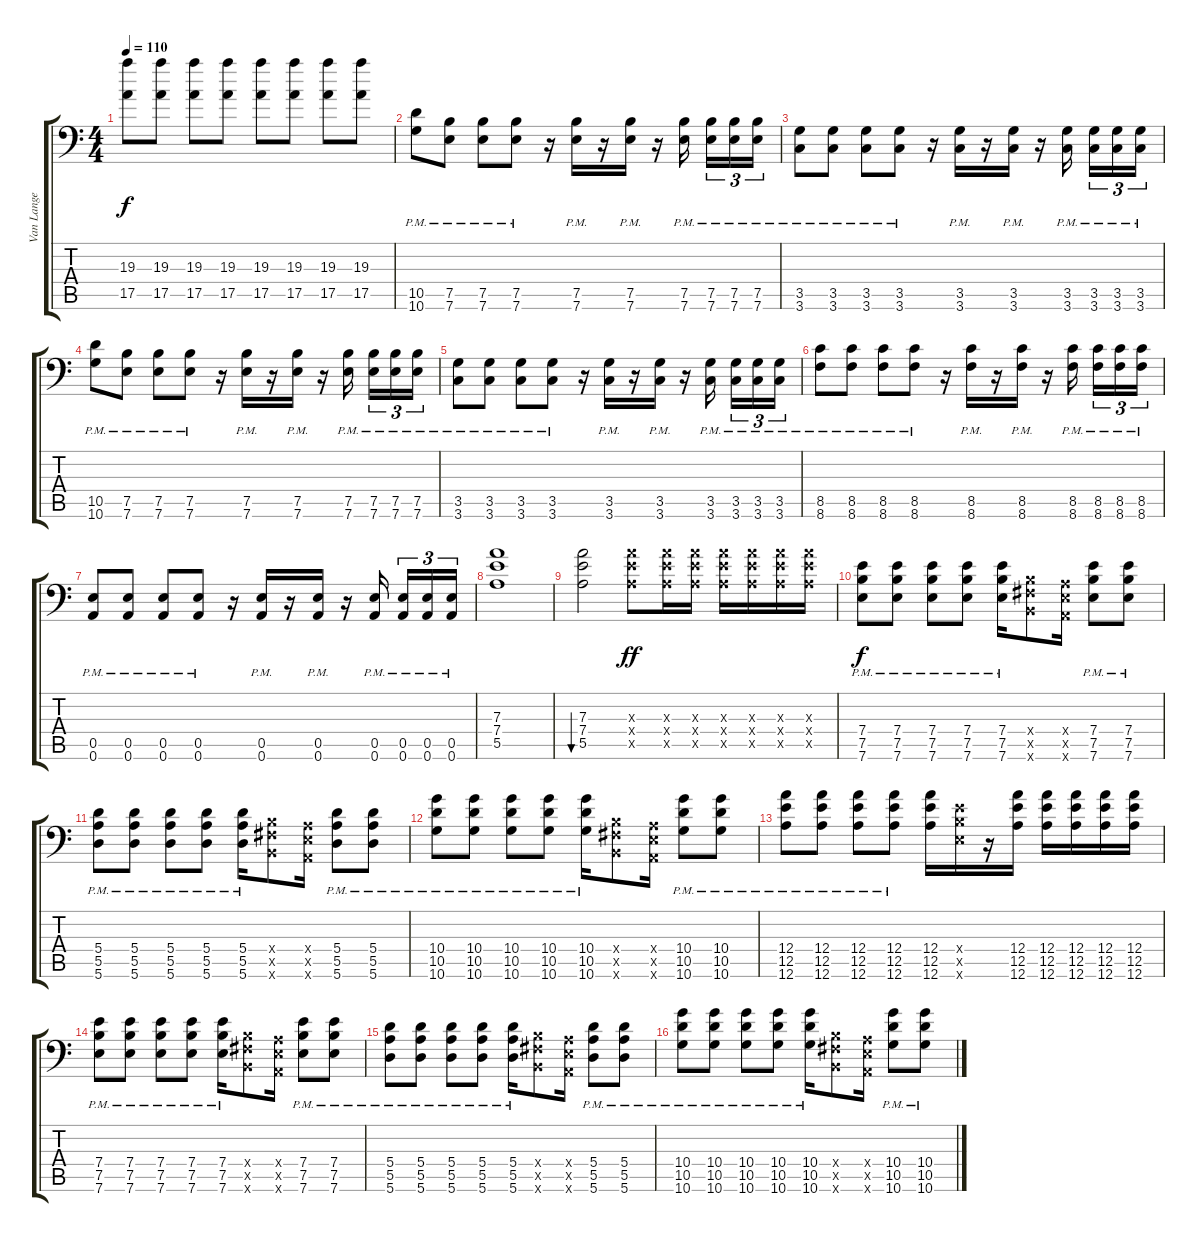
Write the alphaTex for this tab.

\track ("Van Lange" "Van Lange") {instrument distortionguitar}
\staff {score tabs}
\tuning (B3 Gb3 D3 A2 E2 A1) {hide}
\ts (4 4)
\tempo 110
\clef f4
\ks c
(19.3 17.5).8{dy f} (19.3 17.5).8 (19.3 17.5).8 (19.3 17.5).8 (19.3 17.5).8 (19.3 17.5).8 (19.3 17.5).8 (19.3 17.5).8 |
(10.5{pm} 10.6{pm}).8 (7.5{pm} 7.6{pm}).8 (7.5{pm} 7.6{pm}).8 (7.5{pm} 7.6{pm}).8 r.16 (7.5{pm} 7.6{pm}).16 r.16 (7.5{pm} 7.6{pm}).16 r.16 (7.5{pm} 7.6{pm}).16{beam splitsecondary} (7.5{pm} 7.6{pm}).16{tu (3 2)} (7.5{pm} 7.6{pm}).16{tu (3 2)} (7.5{pm} 7.6{pm}).16{tu (3 2)} |
(3.5{pm} 3.6{pm}).8 (3.5{pm} 3.6{pm}).8 (3.5{pm} 3.6{pm}).8 (3.5{pm} 3.6{pm}).8 r.16 (3.5{pm} 3.6{pm}).16 r.16 (3.5{pm} 3.6{pm}).16 r.16 (3.5{pm} 3.6{pm}).16{beam splitsecondary} (3.5{pm} 3.6{pm}).16{tu (3 2)} (3.5{pm} 3.6{pm}).16{tu (3 2)} (3.5{pm} 3.6{pm}).16{tu (3 2)} |
(10.5{pm} 10.6{pm}).8 (7.5{pm} 7.6{pm}).8 (7.5{pm} 7.6{pm}).8 (7.5{pm} 7.6{pm}).8 r.16 (7.5{pm} 7.6{pm}).16 r.16 (7.5{pm} 7.6{pm}).16 r.16 (7.5{pm} 7.6{pm}).16{beam splitsecondary} (7.5{pm} 7.6{pm}).16{tu (3 2)} (7.5{pm} 7.6{pm}).16{tu (3 2)} (7.5{pm} 7.6{pm}).16{tu (3 2)} |
(3.5{pm} 3.6{pm}).8 (3.5{pm} 3.6{pm}).8 (3.5{pm} 3.6{pm}).8 (3.5{pm} 3.6{pm}).8 r.16 (3.5{pm} 3.6{pm}).16 r.16 (3.5{pm} 3.6{pm}).16 r.16 (3.5{pm} 3.6{pm}).16{beam splitsecondary} (3.5{pm} 3.6{pm}).16{tu (3 2)} (3.5{pm} 3.6{pm}).16{tu (3 2)} (3.5{pm} 3.6{pm}).16{tu (3 2)} |
(8.5{pm} 8.6{pm}).8 (8.5{pm} 8.6{pm}).8 (8.5{pm} 8.6{pm}).8 (8.5{pm} 8.6{pm}).8 r.16 (8.5{pm} 8.6{pm}).16 r.16 (8.5{pm} 8.6{pm}).16 r.16 (8.5{pm} 8.6{pm}).16{beam splitsecondary} (8.5{pm} 8.6{pm}).16{tu (3 2)} (8.5{pm} 8.6{pm}).16{tu (3 2)} (8.5{pm} 8.6{pm}).16{tu (3 2)} |
(0.5{pm} 0.6{pm}).8 (0.5{pm} 0.6{pm}).8 (0.5{pm} 0.6{pm}).8 (0.5{pm} 0.6{pm}).8 r.16 (0.5{pm} 0.6{pm}).16 r.16 (0.5{pm} 0.6{pm}).16 r.16 (0.5{pm} 0.6{pm}).16{beam splitsecondary} (0.5{pm} 0.6{pm}).16{tu (3 2)} (0.5{pm} 0.6{pm}).16{tu (3 2)} (0.5{pm} 0.6{pm}).16{tu (3 2)} |
(7.3 7.4 5.5).1 |
(7.3 7.4 5.5).2{bu 60} (7.3{x} 7.4{x} 5.5{x}).8{dy ff} (7.3{x} 7.4{x} 5.5{x}).16 (7.3{x} 7.4{x} 5.5{x}).16 (7.3{x} 7.4{x} 5.5{x}).16 (7.3{x} 7.4{x} 5.5{x}).16 (7.3{x} 7.4{x} 5.5{x}).16 (7.3{x} 7.4{x} 5.5{x}).16 |
(7.4{pm} 7.5{pm} 7.6{pm}).8{dy f} (7.4{pm} 7.5{pm} 7.6{pm}).8 (7.4{pm} 7.5{pm} 7.6{pm}).8 (7.4{pm} 7.5{pm} 7.6{pm}).8 (7.4{pm} 7.5{pm} 7.6{pm}).16 (2.4{x} 2.5{x} 2.6{x}).8 (0.4{x} 0.5{x} 0.6{x}).16 (7.4{pm} 7.5{pm} 7.6{pm}).8 (7.4{pm} 7.5{pm} 7.6{pm}).8 |
(5.4{pm} 5.5{pm} 5.6{pm}).8 (5.4{pm} 5.5{pm} 5.6{pm}).8 (5.4{pm} 5.5{pm} 5.6{pm}).8 (5.4{pm} 5.5{pm} 5.6{pm}).8 (5.4{pm} 5.5{pm} 5.6{pm}).16 (2.4{x} 2.5{x} 2.6{x}).8 (0.4{x} 0.5{x} 0.6{x}).16 (5.4{pm} 5.5{pm} 5.6{pm}).8 (5.4{pm} 5.5{pm} 5.6{pm}).8 |
(10.4{pm} 10.5{pm} 10.6{pm}).8 (10.4{pm} 10.5{pm} 10.6{pm}).8 (10.4{pm} 10.5{pm} 10.6{pm}).8 (10.4{pm} 10.5{pm} 10.6{pm}).8 (10.4{pm} 10.5{pm} 10.6{pm}).16 (2.4{x} 2.5{x} 2.6{x}).8 (0.4{x} 0.5{x} 0.6{x}).16 (10.4{pm} 10.5{pm} 10.6{pm}).8 (10.4{pm} 10.5{pm} 10.6{pm}).8 |
(12.4{pm} 12.5{pm} 12.6{pm}).8 (12.4{pm} 12.5{pm} 12.6{pm}).8 (12.4{pm} 12.5{pm} 12.6{pm}).8 (12.4{pm} 12.5{pm} 12.6{pm}).8 (12.4 12.5 12.6).16 (7.4{x} 7.5{x} 7.6{x}).16 r.16 (12.4 12.5 12.6).16 (12.4 12.5 12.6).16 (12.4 12.5 12.6).16 (12.4 12.5 12.6).16 (12.4 12.5 12.6).16 |
(7.4{pm} 7.5{pm} 7.6{pm}).8 (7.4{pm} 7.5{pm} 7.6{pm}).8 (7.4{pm} 7.5{pm} 7.6{pm}).8 (7.4{pm} 7.5{pm} 7.6{pm}).8 (7.4{pm} 7.5{pm} 7.6{pm}).16 (2.4{x} 2.5{x} 2.6{x}).8 (0.4{x} 0.5{x} 0.6{x}).16 (7.4{pm} 7.5{pm} 7.6{pm}).8 (7.4{pm} 7.5{pm} 7.6{pm}).8 |
(5.4{pm} 5.5{pm} 5.6{pm}).8 (5.4{pm} 5.5{pm} 5.6{pm}).8 (5.4{pm} 5.5{pm} 5.6{pm}).8 (5.4{pm} 5.5{pm} 5.6{pm}).8 (5.4{pm} 5.5{pm} 5.6{pm}).16 (2.4{x} 2.5{x} 2.6{x}).8 (0.4{x} 0.5{x} 0.6{x}).16 (5.4{pm} 5.5{pm} 5.6{pm}).8 (5.4{pm} 5.5{pm} 5.6{pm}).8 |
(10.4{pm} 10.5{pm} 10.6{pm}).8 (10.4{pm} 10.5{pm} 10.6{pm}).8 (10.4{pm} 10.5{pm} 10.6{pm}).8 (10.4{pm} 10.5{pm} 10.6{pm}).8 (10.4{pm} 10.5{pm} 10.6{pm}).16 (2.4{x} 2.5{x} 2.6{x}).8 (0.4{x} 0.5{x} 0.6{x}).16 (10.4{pm} 10.5{pm} 10.6{pm}).8 (10.4{pm} 10.5{pm} 10.6{pm}).8
